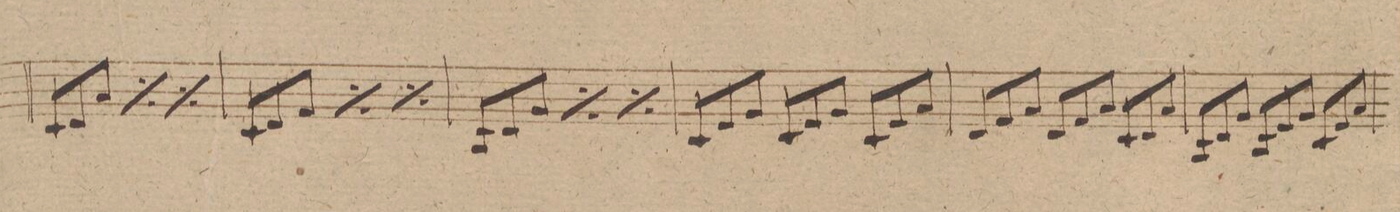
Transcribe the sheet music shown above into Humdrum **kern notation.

**kern	**dynam
*I"Violino 2do	*
*clefG2	*
*k[f#]	*
*met(c)	*
*M3/4	*
12c/L	.
12d/	.
12a/J	.
*rep	*
12c/L	.
12d/	.
12a/J	.
*Xrep	*
*rep	*
12c/L	.
12d/	.
12a/J	.
*Xrep	*
=104	=104
12c/L	.
12d/	.
12f#/J	.
*rep	*
12c/L	.
12d/	.
12f#/J	.
*Xrep	*
*rep	*
12c/L	.
12d/	.
12f#/J	.
*Xrep	*
=105	=105
12B/L	.
12d/	.
12g/J	.
*rep	*
12B/L	.
12d/	.
12g/J	.
*Xrep	*
*rep	*
12B/L	.
12d/	.
12g/J	.
*Xrep	*
=106	=106
12c/L	.
12e/	.
12g/J	.
12c/L	.
12e/	.
12g/J	.
12c/L	.
12e/	.
12a/J	.
=107	=107
12d/L	.
12f#/	.
12a/J	.
12d/L	.
12f#/	.
12a/J	.
12c/L	.
12d/	.
12a/J	.
=108	=108
12B/L	.
12d/	.
12g/J	.
12B/L	.
12d/	.
12g/J	.
12c/L	.
12e/	.
12a/J	.
=109	=109
*-	*-
